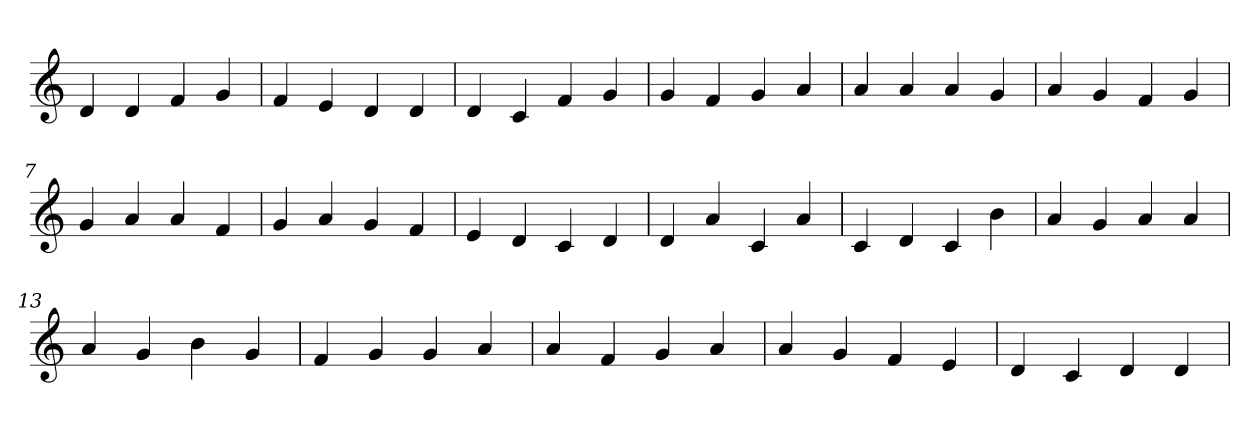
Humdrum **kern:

**kern
*part1
*staff1
*clefG2
=1
4d
4d
4f
4g
=2
4f
4e
4d
4d
=3
4d
4c
4f
4g
=4
4g
4f
4g
4a
=5
4a
4a
4a
4g
=6
4a
4g
4f
4g
=7
4g
4a
4a
4f
=8
4g
4a
4g
4f
=9
4e
4d
4c
4d
=10
4d
4a
4c
4a
=11
4c
4d
4c
4b
=12
4a
4g
4a
4a
=13
4a
4g
4b
4g
=14
4f
4g
4g
4a
=15
4a
4f
4g
4a
=16
4a
4g
4f
4e
=17
4d
4c
4d
4d
=
*-
